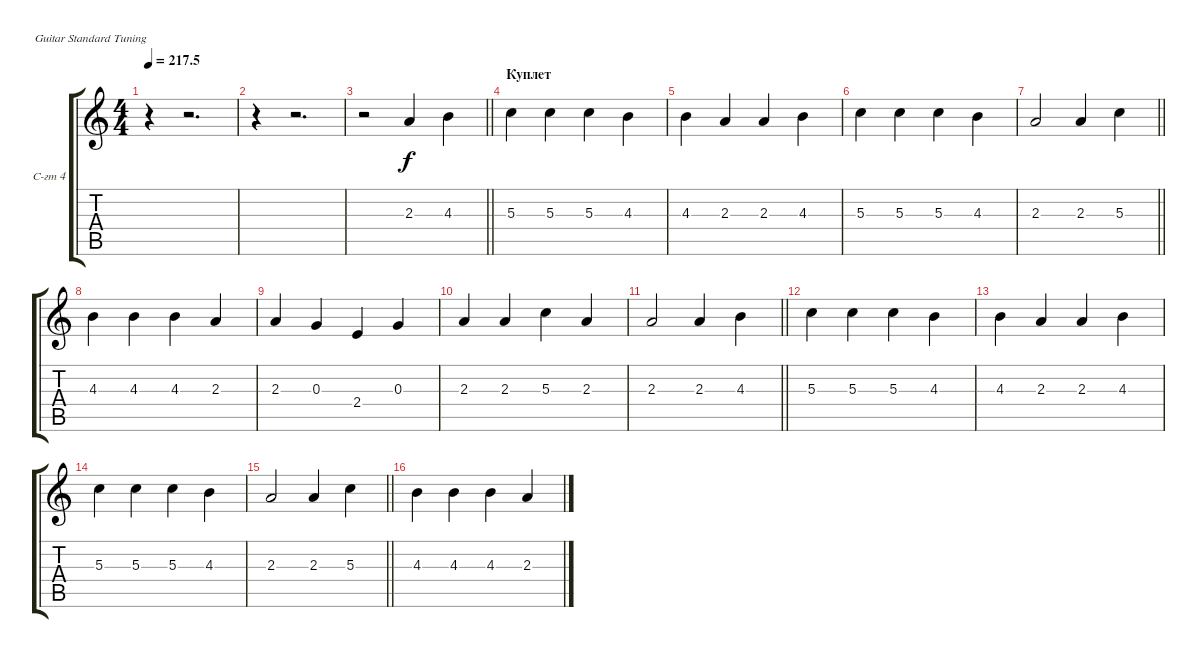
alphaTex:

\bracketExtendMode groupsimilarinstruments
\firstSystemTrackNameOrientation horizontal
\otherSystemsTrackNameOrientation horizontal
\track ("Вместо слов" "С-гт 4") {instrument acousticguitarsteel}
\staff {score tabs}
\tuning (E4 B3 G3 D3 A2 E2)
\ts (4 4)
\tempo
217.5
\accidentals auto
\clef g2
\ottava regular
\simile none
\ks c
r.4{dy f} r.2{d} |
r.4 r.2{d} |
\barLineRight lightlight
r.2 2.3.4 4.3.4 |
\section ("" "Куплет")
5.3.4 5.3.4 5.3.4 4.3.4 |
4.3.4 2.3.4 2.3.4 4.3.4 |
5.3.4 5.3.4 5.3.4 4.3.4 |
\barLineRight lightlight
2.3.2 2.3.4 5.3.4 |
4.3.4 4.3.4 4.3.4 2.3.4 |
2.3.4 0.3.4 2.4.4 0.3.4 |
2.3.4 2.3.4 5.3.4 2.3.4 |
\barLineRight lightlight
2.3.2 2.3.4 4.3.4 |
5.3.4 5.3.4 5.3.4 4.3.4 |
4.3.4 2.3.4 2.3.4 4.3.4 |
5.3.4 5.3.4 5.3.4 4.3.4 |
\barLineRight lightlight
2.3.2 2.3.4 5.3.4 |
4.3.4 4.3.4 4.3.4 2.3.4
